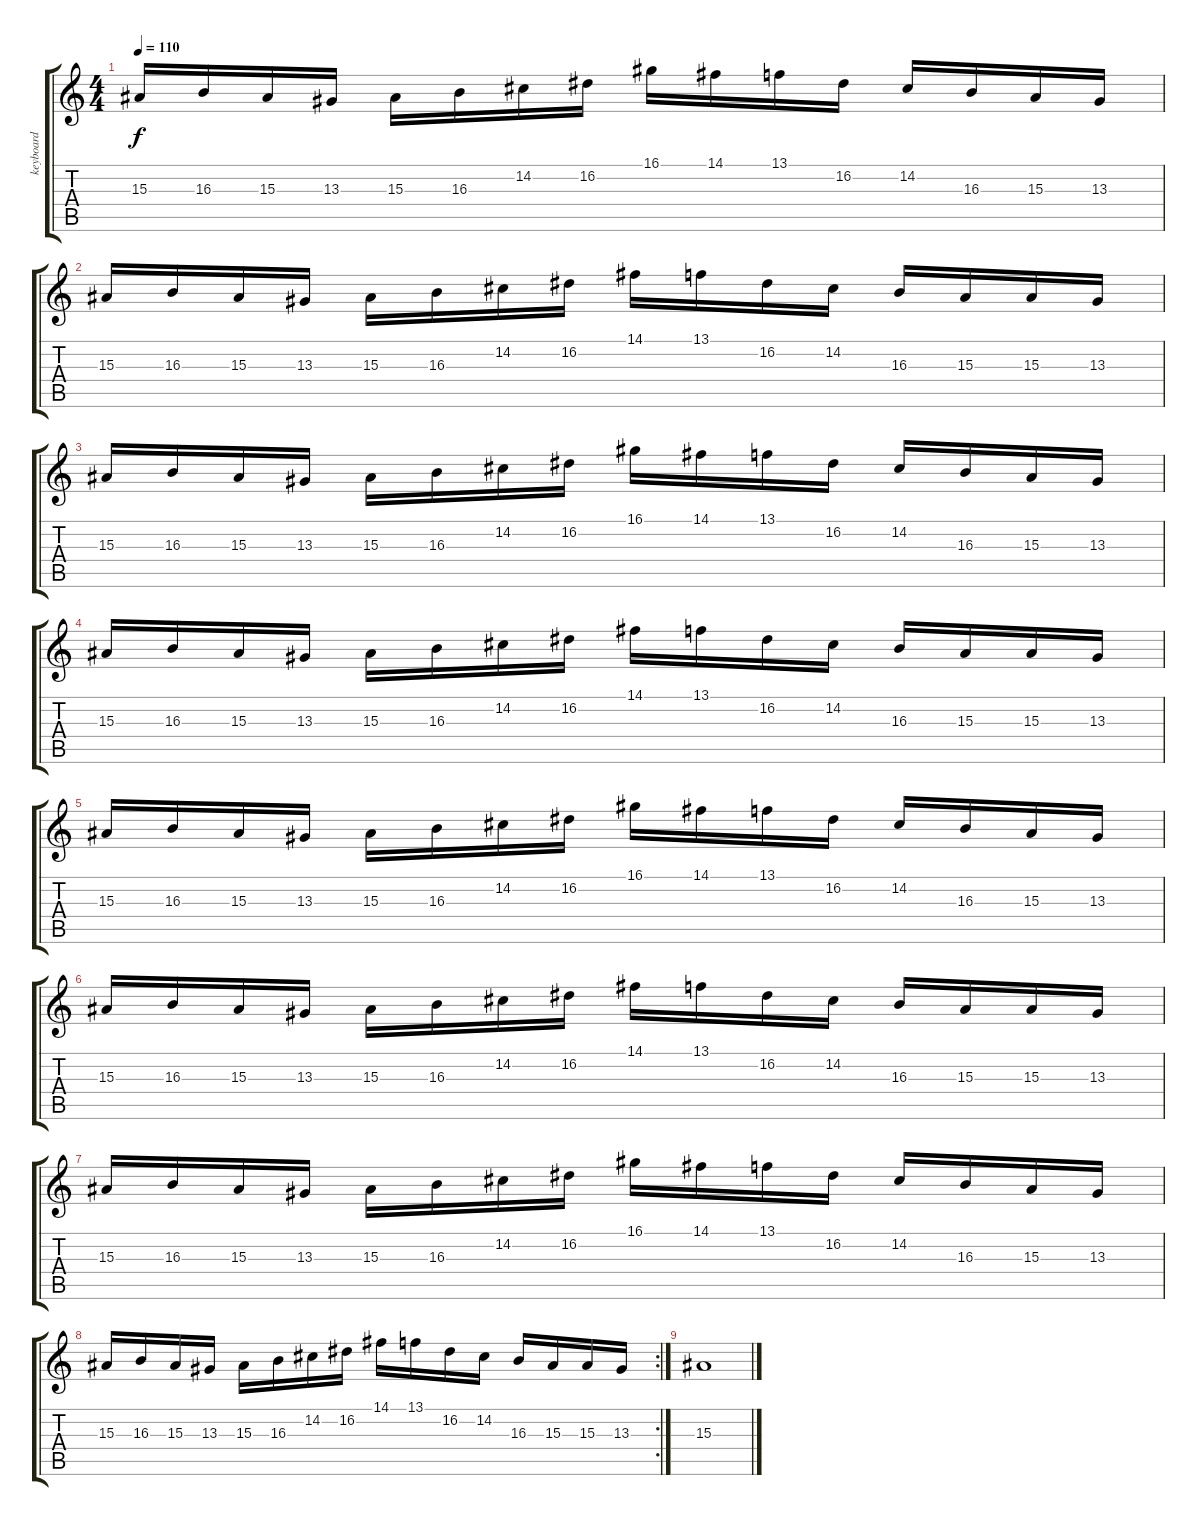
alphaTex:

\track ("keyboard" "keyboard") {instrument clarinet}
\staff {score tabs}
\tuning (E4 B3 G3 D3 A2 E2) {hide}
\ts (4 4)
\tempo 110
\clef g2
\ks c
15.3.16{dy f} 16.3.16 15.3.16 13.3.16 15.3.16 16.3.16 14.2.16 16.2.16 16.1.16 14.1.16 13.1.16 16.2.16 14.2.16 16.3.16 15.3.16 13.3.16 |
15.3.16 16.3.16 15.3.16 13.3.16 15.3.16 16.3.16 14.2.16 16.2.16 14.1.16 13.1.16 16.2.16 14.2.16 16.3.16 15.3.16 15.3.16 13.3.16 |
15.3.16 16.3.16 15.3.16 13.3.16 15.3.16 16.3.16 14.2.16 16.2.16 16.1.16 14.1.16 13.1.16 16.2.16 14.2.16 16.3.16 15.3.16 13.3.16 |
15.3.16 16.3.16 15.3.16 13.3.16 15.3.16 16.3.16 14.2.16 16.2.16 14.1.16 13.1.16 16.2.16 14.2.16 16.3.16 15.3.16 15.3.16 13.3.16 |
15.3.16 16.3.16 15.3.16 13.3.16 15.3.16 16.3.16 14.2.16 16.2.16 16.1.16 14.1.16 13.1.16 16.2.16 14.2.16 16.3.16 15.3.16 13.3.16 |
15.3.16 16.3.16 15.3.16 13.3.16 15.3.16 16.3.16 14.2.16 16.2.16 14.1.16 13.1.16 16.2.16 14.2.16 16.3.16 15.3.16 15.3.16 13.3.16 |
15.3.16 16.3.16 15.3.16 13.3.16 15.3.16 16.3.16 14.2.16 16.2.16 16.1.16 14.1.16 13.1.16 16.2.16 14.2.16 16.3.16 15.3.16 13.3.16 |
\rc 2
15.3.16 16.3.16 15.3.16 13.3.16 15.3.16 16.3.16 14.2.16 16.2.16 14.1.16 13.1.16 16.2.16 14.2.16 16.3.16 15.3.16 15.3.16 13.3.16 |
15.3.1
